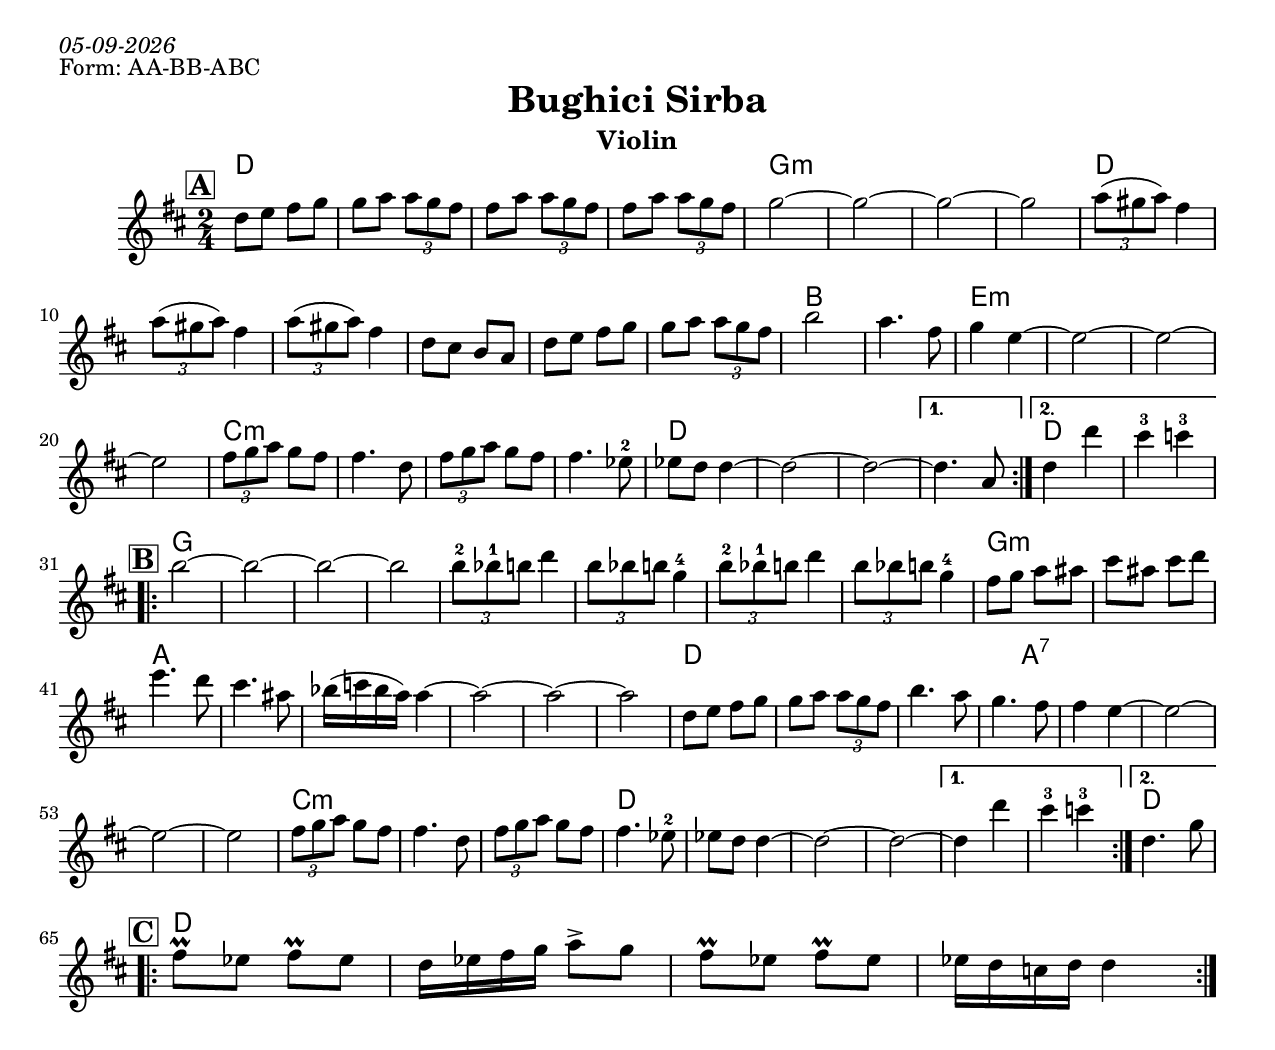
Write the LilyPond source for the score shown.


\version "2.24.0"
\include "english.ly"
%\pointAndClickOff
\paper{
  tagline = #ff
  print-all-headers = ##t
  #(set-paper-size "letter")
}
date = #(strftime "%d-%m-%Y" (localtime (current-time)))

\markup{ \italic{ \date }  }

\markup{Form: AA-BB-ABC}

global = {
  \clef treble
  \key d \major
  \time 2/4
  \set Score.rehearsalMarkFormatter = #format-mark-box-alphabet
}

%#################################### Melody ########################
%melody =  \transpose c d \relative c' {  %transpose for clarinet
cadence = {
  \tuplet 3/2{fs8 g a} g8 fs %maybe es g a?
  fs4. d8
  \tuplet 3/2{fs8 g a} g8 fs %maybe es g a?
  fs4. ef8-2
  ef8 d d4~
  d2~
  d2~
  %d2
}

melody = \relative c'' {
  \global
  %\partial 16*3 a16 d f   %lead in notes

  \repeat volta 2{
   \mark \default
   d8 e fs g
   g8 a \tuplet 3/2{a g fs}
   fs8 a \tuplet 3/2{a g fs}
   fs8 a \tuplet 3/2{a g fs}
   g2 ~
   g2~
   g2~
   g2
   \repeat unfold 3 {\tuplet 3/2 {a8 (gs a)}fs 4 |}

   d8 cs b a

   d8 e fs g
   g8 a \tuplet 3/2{a g fs}
   b2
   a4. fs8
   g4 e~
   e2~
   e2~
   e2 |
   %e2
   %b4 \glissando g~
   %g2~
   %g2

   \cadence
   %d2

  }

  \alternative{
    {d4. a8}
    % {d4. d'8}
    {d4 d'4 cs4-3 c-3 }
  }

\break
  \repeat volta 2{
   \mark \default
  % cs8-3 c-3 b4~
   b2~
   b2~
   b2~
   b2   % am I an extra measuere?
   \repeat unfold 2{
   \tuplet 3/2{b8-2 bf-1 b} d4
   \tuplet 3/2{b8 bf b} g4-4
   }

   fs8 g a as
   cs8 as cs d

   e4. d8
   cs4. as8
    bf16 (c bf a) a4~
   %fix
   %{
   d8-1 e fs g
   a8 (bf) \tuplet 3/2 {bf (a g-3)}
   e'4.-4  d8-4
   cs4. bf8
   bf16 (c bf a) a4~
   %end fix
   %%}
   %bf8 a a4~
   a2~
   a2~
   a2
   % end phrase

   d,8 e fs g
   g8 a \tuplet 3/2{a g fs}
   b4. a8
   g4. fs8
   fs4 e~
   e2~
   e2~
   e2~
   %e2 % am I an extra measure?

   \cadence


  }
   % needs pickup note for last section
   \alternative {
     {d4 d' cs-3 c-3 }
     {d,4. g8 }
   }
   \break
 \repeat volta 2{
   \mark \default
   fs8\prall ef fs\prall ef
   d16 ef fs g a8-> g
   %d8 fs a g   % maybe d fs
  fs8\prall ef fs\prall ef
   ef16 d c d  d4


 }
}
%################################# Lyrics #####################
%\addlyrics{ \set stanza = #"1. " }
%################################# Chords #######################
harmonies = \chordmode {
  d2*4
  g2*4:m
  d2*6
  b2*2
  e2*4:m
  c2*4:m
  d2*4
  %2nd end
  d2*2
  %b
  g2*8
  g2*2:m
  a2*6
  d4*7
  a4*9:7
  c2*3:m
  d2*6
  d2
  d2
  %lost chord back to D last 4 bars of A

}

\score {
  <<
    \new ChordNames {
      \set chordChanges = ##f
      \harmonies
    }
    \new Staff   \melody
  >>
  \header{
    title= "Bughici Sirba"
    subtitle=""
    composer= ""
    instrument = "Violin"
    arranger= ""
  }
  \midi{\tempo 4 = 120}
  \layout{indent = 1.0\cm}
}
%{
% more verses:
\markup{}
\markup {
  \fill-line {
    \hspace #0.1 % distance from left margin
    \column {
      \line { "1."
	\column {
	  ""
	}
      }
      \hspace #0.2 % vertical distance between verses
      \line { "2."
	\column {
	 ""
	}
      }
    }
    \hspace #0.1  % horiz. distance between columns
    \column {
      \line { "3."
	\column {
	  ""
	}
      }
      \hspace #0.2 % distance between verses
      \line { "4."
	\column {
	 ""
	}
      }
    }
    \hspace #0.1 % distance to right margin
  }
}

%}
